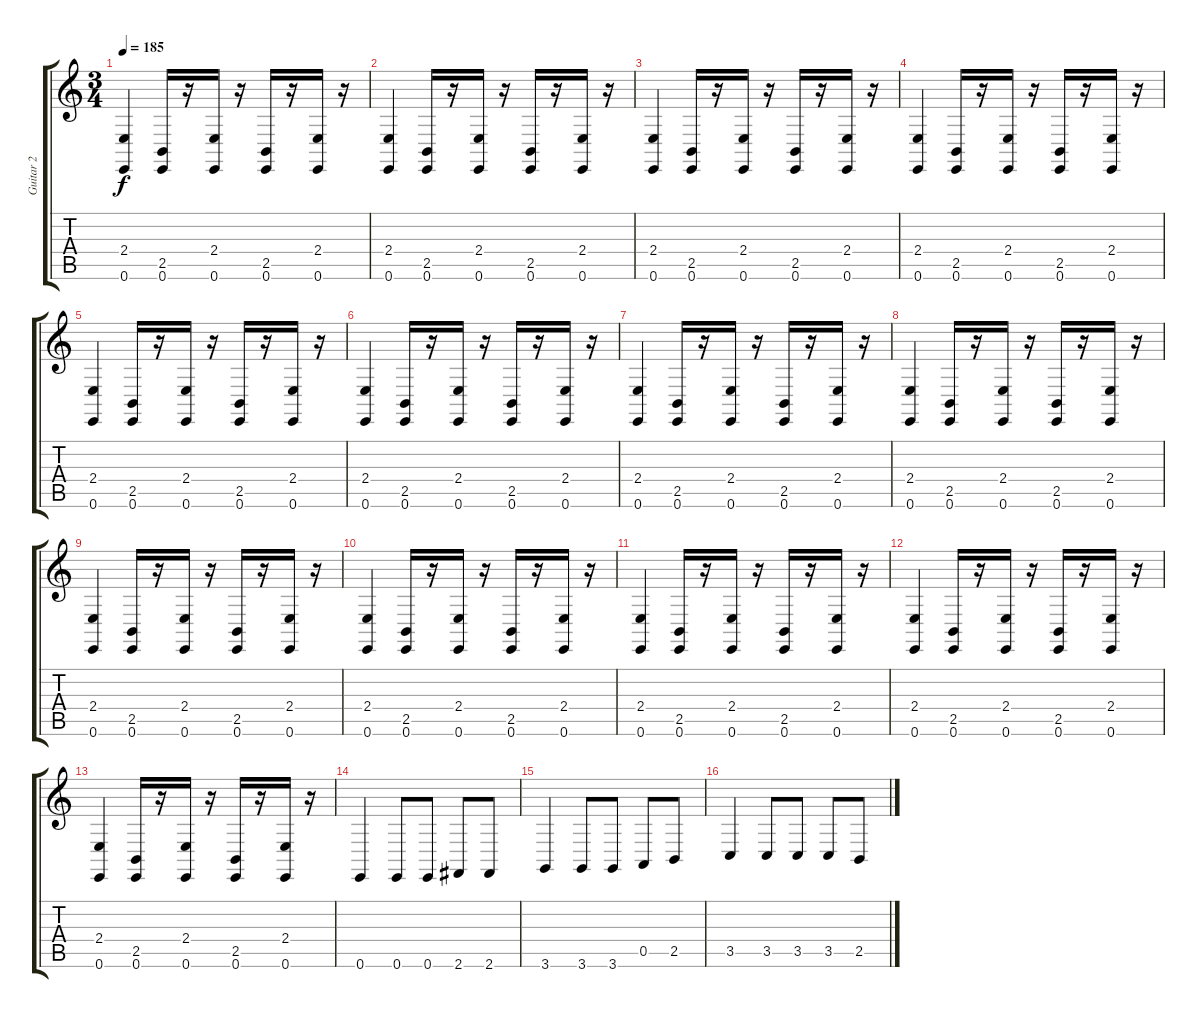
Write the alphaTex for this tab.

\track ("Guitar 2" "Guitar 2") {instrument pad6metallic}
\staff {score tabs}
\tuning (E4 B3 G3 D3 A2 E2) {hide}
\ts (3 4)
\tempo 185
\clef g2
\ks c
(2.4 0.6).4{dy f} (2.5 0.6).16 r.16 (2.4 0.6).16 r.16 (2.5 0.6).16 r.16 (2.4 0.6).16 r.16 |
(2.4 0.6).4 (2.5 0.6).16 r.16 (2.4 0.6).16 r.16 (2.5 0.6).16 r.16 (2.4 0.6).16 r.16 |
(2.4 0.6).4 (2.5 0.6).16 r.16 (2.4 0.6).16 r.16 (2.5 0.6).16 r.16 (2.4 0.6).16 r.16 |
(2.4 0.6).4 (2.5 0.6).16 r.16 (2.4 0.6).16 r.16 (2.5 0.6).16 r.16 (2.4 0.6).16 r.16 |
(2.4 0.6).4 (2.5 0.6).16 r.16 (2.4 0.6).16 r.16 (2.5 0.6).16 r.16 (2.4 0.6).16 r.16 |
(2.4 0.6).4 (2.5 0.6).16 r.16 (2.4 0.6).16 r.16 (2.5 0.6).16 r.16 (2.4 0.6).16 r.16 |
(2.4 0.6).4 (2.5 0.6).16 r.16 (2.4 0.6).16 r.16 (2.5 0.6).16 r.16 (2.4 0.6).16 r.16 |
(2.4 0.6).4 (2.5 0.6).16 r.16 (2.4 0.6).16 r.16 (2.5 0.6).16 r.16 (2.4 0.6).16 r.16 |
(2.4 0.6).4 (2.5 0.6).16 r.16 (2.4 0.6).16 r.16 (2.5 0.6).16 r.16 (2.4 0.6).16 r.16 |
(2.4 0.6).4 (2.5 0.6).16 r.16 (2.4 0.6).16 r.16 (2.5 0.6).16 r.16 (2.4 0.6).16 r.16 |
(2.4 0.6).4 (2.5 0.6).16 r.16 (2.4 0.6).16 r.16 (2.5 0.6).16 r.16 (2.4 0.6).16 r.16 |
(2.4 0.6).4 (2.5 0.6).16 r.16 (2.4 0.6).16 r.16 (2.5 0.6).16 r.16 (2.4 0.6).16 r.16 |
(2.4 0.6).4 (2.5 0.6).16 r.16 (2.4 0.6).16 r.16 (2.5 0.6).16 r.16 (2.4 0.6).16 r.16 |
0.6.4{instrument overdrivenguitar} 0.6.8 0.6.8 2.6.8 2.6.8 |
3.6.4 3.6.8 3.6.8 0.5.8 2.5.8 |
3.5.4 3.5.8 3.5.8 3.5.8 2.5.8
